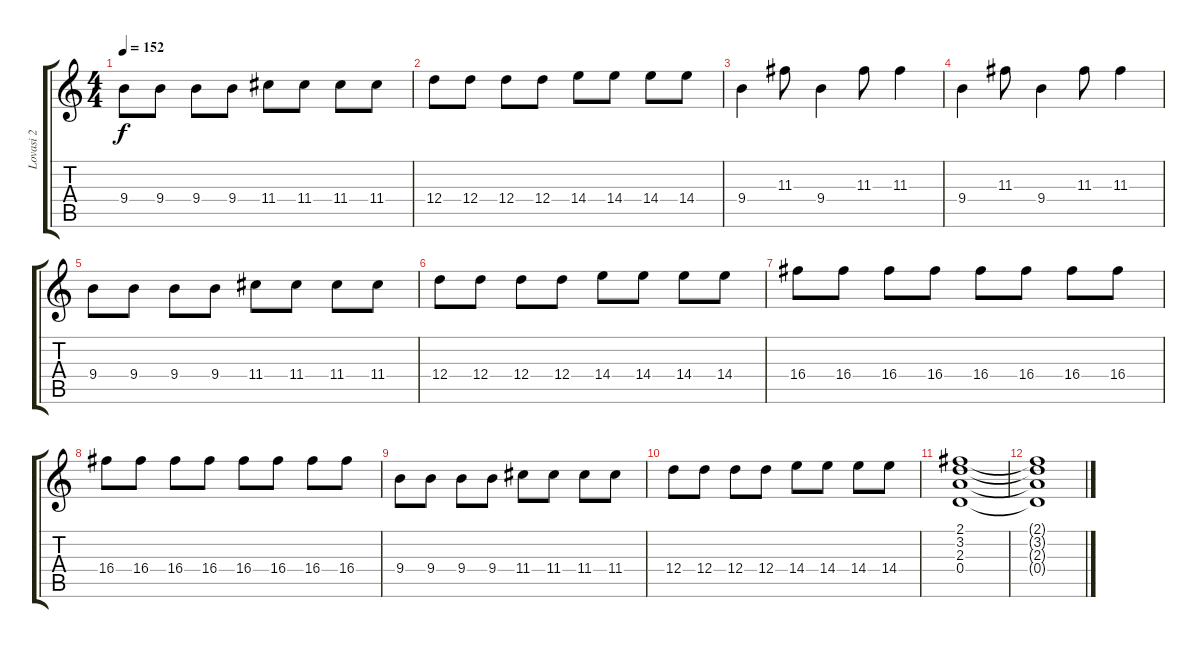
\track ("Lovasi 2" "Lovasi 2") {instrument electricguitarjazz}
\staff {score tabs}
\tuning (E4 B3 G3 D3 A2 E2) {hide}
\ts (4 4)
\tempo 152
\clef g2
\ks c
9.4.8{dy f} 9.4.8 9.4.8 9.4.8 11.4.8 11.4.8 11.4.8 11.4.8 |
12.4.8 12.4.8 12.4.8 12.4.8 14.4.8 14.4.8 14.4.8 14.4.8 |
9.4.4 11.3.8 9.4.4 11.3.8 11.3.4 |
9.4.4 11.3.8 9.4.4 11.3.8 11.3.4 |
9.4.8 9.4.8 9.4.8 9.4.8 11.4.8 11.4.8 11.4.8 11.4.8 |
12.4.8 12.4.8 12.4.8 12.4.8 14.4.8 14.4.8 14.4.8 14.4.8 |
16.4.8 16.4.8 16.4.8 16.4.8 16.4.8 16.4.8 16.4.8 16.4.8 |
16.4.8 16.4.8 16.4.8 16.4.8 16.4.8 16.4.8 16.4.8 16.4.8 |
9.4.8 9.4.8 9.4.8 9.4.8 11.4.8 11.4.8 11.4.8 11.4.8 |
12.4.8 12.4.8 12.4.8 12.4.8 14.4.8 14.4.8 14.4.8 14.4.8 |
(2.1 3.2 2.3 0.4).1 |
(2.1{t} 3.2{t} 2.3{t} 0.4{t}).1
